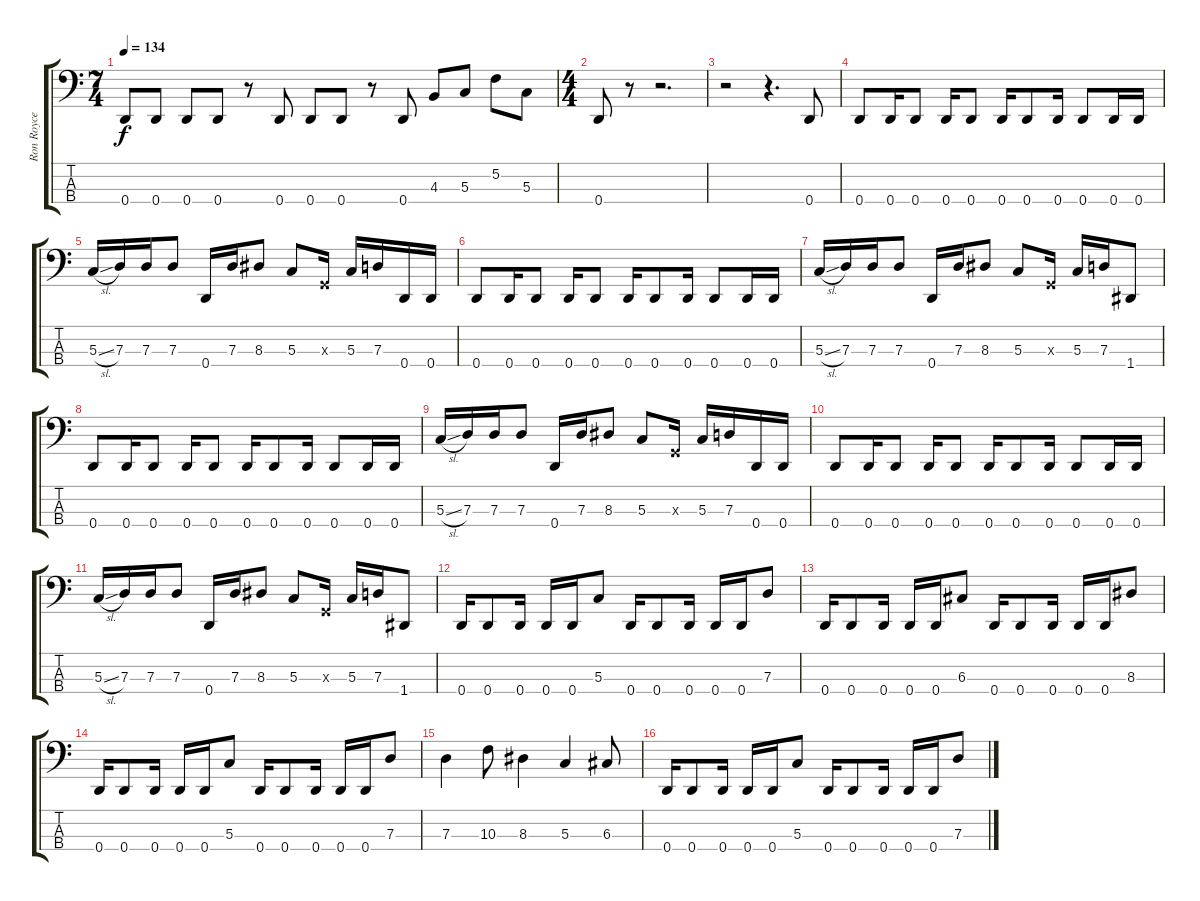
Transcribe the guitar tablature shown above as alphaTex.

\track ("Ron Royce" "Ron Royce") {instrument electricbassfinger}
\staff {score tabs}
\tuning (F2 C2 G1 D1) {hide}
\ts (7 4)
\tempo 134
\clef f4
\ks c
0.4.8{dy f} 0.4.8 0.4.8 0.4.8 r.8 0.4.8 0.4.8 0.4.8 r.8 0.4.8 4.3.8 5.3.8 5.2.8 5.3.8 |
\ts (4 4)
0.4.8 r.8 r.2{d} |
r.2 r.4{d} 0.4.8 |
0.4.8 0.4.16 0.4.8 0.4.16 0.4.8 0.4.16 0.4.8 0.4.16 0.4.8 0.4.16 0.4.16 |
5.3{sl}.16 7.3.16 7.3.16 7.3.8 0.4.16 7.3.16 8.3.8 5.3.8 0.3{x}.16 5.3.16 7.3.16 0.4.16 0.4.16 |
0.4.8 0.4.16 0.4.8 0.4.16 0.4.8 0.4.16 0.4.8 0.4.16 0.4.8 0.4.16 0.4.16 |
5.3{sl}.16 7.3.16 7.3.16 7.3.8 0.4.16 7.3.16 8.3.8 5.3.8 0.3{x}.16 5.3.16 7.3.16 1.4.8 |
0.4.8 0.4.16 0.4.8 0.4.16 0.4.8 0.4.16 0.4.8 0.4.16 0.4.8 0.4.16 0.4.16 |
5.3{sl}.16 7.3.16 7.3.16 7.3.8 0.4.16 7.3.16 8.3.8 5.3.8 0.3{x}.16 5.3.16 7.3.16 0.4.16 0.4.16 |
0.4.8 0.4.16 0.4.8 0.4.16 0.4.8 0.4.16 0.4.8 0.4.16 0.4.8 0.4.16 0.4.16 |
5.3{sl}.16 7.3.16 7.3.16 7.3.8 0.4.16 7.3.16 8.3.8 5.3.8 0.3{x}.16 5.3.16 7.3.16 1.4.8 |
0.4.16 0.4.8 0.4.16 0.4.16 0.4.16 5.3.8 0.4.16 0.4.8 0.4.16 0.4.16 0.4.16 7.3.8 |
0.4.16 0.4.8 0.4.16 0.4.16 0.4.16 6.3.8 0.4.16 0.4.8 0.4.16 0.4.16 0.4.16 8.3.8 |
0.4.16 0.4.8 0.4.16 0.4.16 0.4.16 5.3.8 0.4.16 0.4.8 0.4.16 0.4.16 0.4.16 7.3.8 |
7.3.4 10.3.8 8.3.4 5.3.4 6.3.8 |
0.4.16 0.4.8 0.4.16 0.4.16 0.4.16 5.3.8 0.4.16 0.4.8 0.4.16 0.4.16 0.4.16 7.3.8
